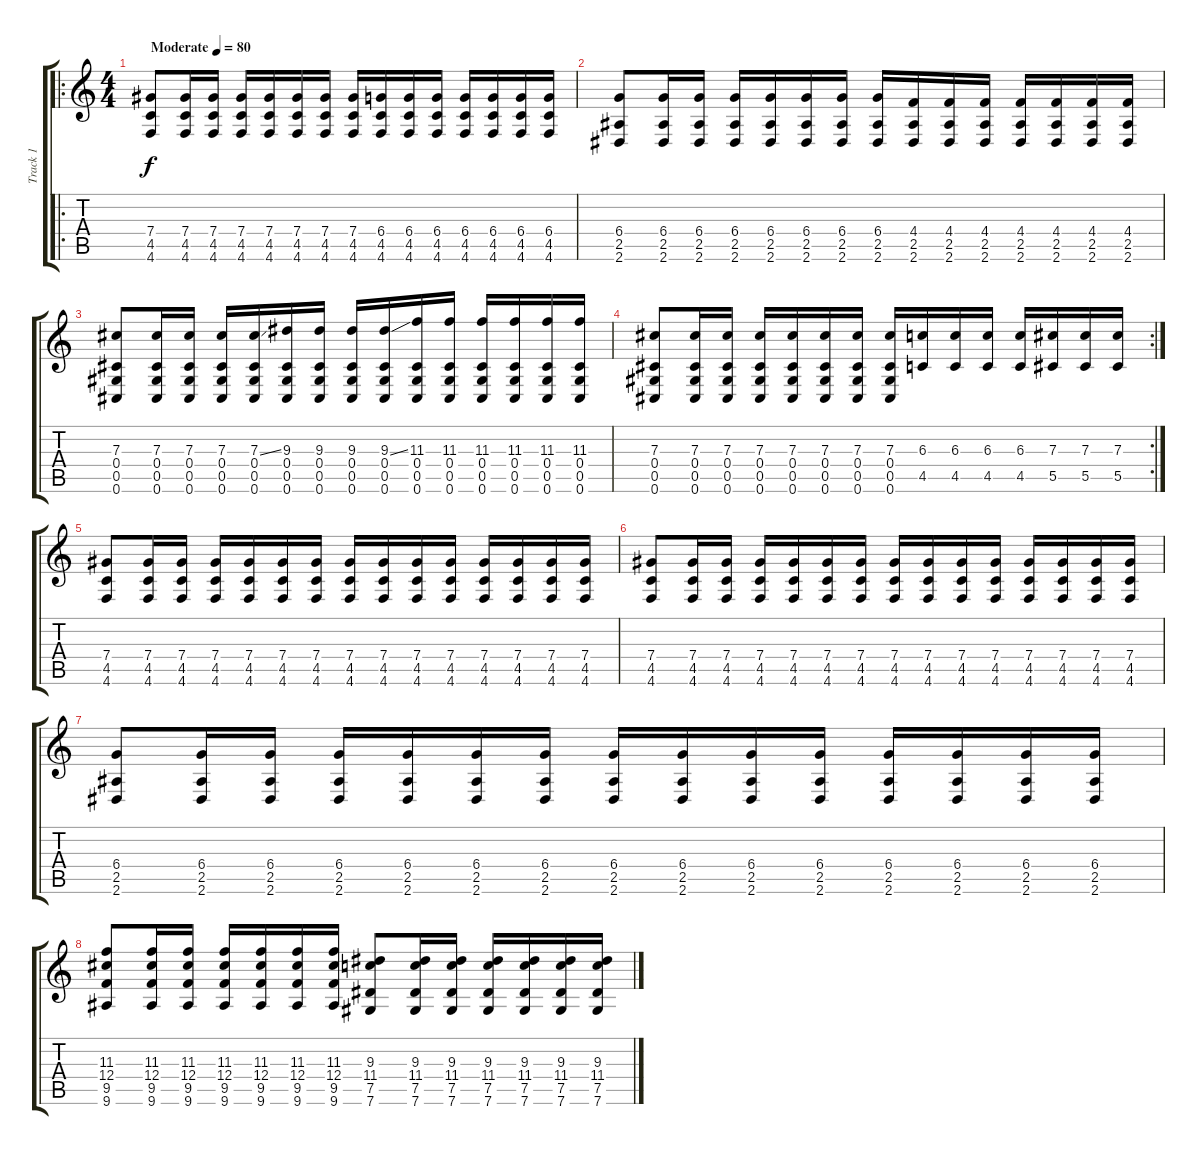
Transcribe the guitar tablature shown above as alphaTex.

\track ("Track 1" "Track 1") {instrument acousticguitarsteel}
\staff {score tabs}
\tuning (Eb4 Bb3 Gb3 Db3 Ab2 Db2) {hide}
\ro
\ts (4 4)
\tempo (80 "Moderate")
\clef g2
\ks c
(7.4 4.5 4.6).8{dy f instrument acousticguitarsteel} (7.4 4.5 4.6).16 (7.4 4.5 4.6).16 (7.4 4.5 4.6).16 (7.4 4.5 4.6).16 (7.4 4.5 4.6).16 (7.4 4.5 4.6).16 (7.4 4.5 4.6).16 (6.4 4.5 4.6).16 (6.4 4.5 4.6).16 (6.4 4.5 4.6).16 (6.4 4.5 4.6).16 (6.4 4.5 4.6).16 (6.4 4.5 4.6).16 (6.4 4.5 4.6).16 |
(6.4 2.5 2.6).8 (6.4 2.5 2.6).16 (6.4 2.5 2.6).16 (6.4 2.5 2.6).16 (6.4 2.5 2.6).16 (6.4 2.5 2.6).16 (6.4 2.5 2.6).16 (6.4 2.5 2.6).16 (4.4 2.5 2.6).16 (4.4 2.5 2.6).16 (4.4 2.5 2.6).16 (4.4 2.5 2.6).16 (4.4 2.5 2.6).16 (4.4 2.5 2.6).16 (4.4 2.5 2.6).16 |
(7.3 0.4 0.5 0.6).8 (7.3 0.4 0.5 0.6).16 (7.3 0.4 0.5 0.6).16 (7.3 0.4 0.5 0.6).16 (7.3{ss} 0.4 0.5 0.6).16 (9.3 0.4 0.5 0.6).16 (9.3 0.4 0.5 0.6).16 (9.3 0.4 0.5 0.6).16 (9.3{ss} 0.4 0.5 0.6).16 (11.3 0.4 0.5 0.6).16 (11.3 0.4 0.5 0.6).16 (11.3 0.4 0.5 0.6).16 (11.3 0.4 0.5 0.6).16 (11.3 0.4 0.5 0.6).16 (11.3 0.4 0.5 0.6).16 |
\rc 2
(7.3 0.4 0.5 0.6).8 (7.3 0.4 0.5 0.6).16 (7.3 0.4 0.5 0.6).16 (7.3 0.4 0.5 0.6).16 (7.3 0.4 0.5 0.6).16 (7.3 0.4 0.5 0.6).16 (7.3 0.4 0.5 0.6).16 (7.3 0.4 0.5 0.6).16 (6.3 4.5).16 (6.3 4.5).16 (6.3 4.5).16 (6.3 4.5).16 (7.3 5.5).16 (7.3 5.5).16 (7.3 5.5).16 |
(7.4 4.5 4.6).8 (7.4 4.5 4.6).16 (7.4 4.5 4.6).16 (7.4 4.5 4.6).16 (7.4 4.5 4.6).16 (7.4 4.5 4.6).16 (7.4 4.5 4.6).16 (7.4 4.5 4.6).16 (7.4 4.5 4.6).16 (7.4 4.5 4.6).16 (7.4 4.5 4.6).16 (7.4 4.5 4.6).16 (7.4 4.5 4.6).16 (7.4 4.5 4.6).16 (7.4 4.5 4.6).16 |
(7.4 4.5 4.6).8 (7.4 4.5 4.6).16 (7.4 4.5 4.6).16 (7.4 4.5 4.6).16 (7.4 4.5 4.6).16 (7.4 4.5 4.6).16 (7.4 4.5 4.6).16 (7.4 4.5 4.6).16 (7.4 4.5 4.6).16 (7.4 4.5 4.6).16 (7.4 4.5 4.6).16 (7.4 4.5 4.6).16 (7.4 4.5 4.6).16 (7.4 4.5 4.6).16 (7.4 4.5 4.6).16 |
(6.4 2.5 2.6).8 (6.4 2.5 2.6).16 (6.4 2.5 2.6).16 (6.4 2.5 2.6).16 (6.4 2.5 2.6).16 (6.4 2.5 2.6).16 (6.4 2.5 2.6).16 (6.4 2.5 2.6).16 (6.4 2.5 2.6).16 (6.4 2.5 2.6).16 (6.4 2.5 2.6).16 (6.4 2.5 2.6).16 (6.4 2.5 2.6).16 (6.4 2.5 2.6).16 (6.4 2.5 2.6).16 |
(11.3 12.4 9.5 9.6).8 (11.3 12.4 9.5 9.6).16 (11.3 12.4 9.5 9.6).16 (11.3 12.4 9.5 9.6).16 (11.3 12.4 9.5 9.6).16 (11.3 12.4 9.5 9.6).16 (11.3 12.4 9.5 9.6).16 (9.3 11.4 7.5 7.6).8 (9.3 11.4 7.5 7.6).16 (9.3 11.4 7.5 7.6).16 (9.3 11.4 7.5 7.6).16 (9.3 11.4 7.5 7.6).16 (9.3 11.4 7.5 7.6).16 (9.3 11.4 7.5 7.6).16
